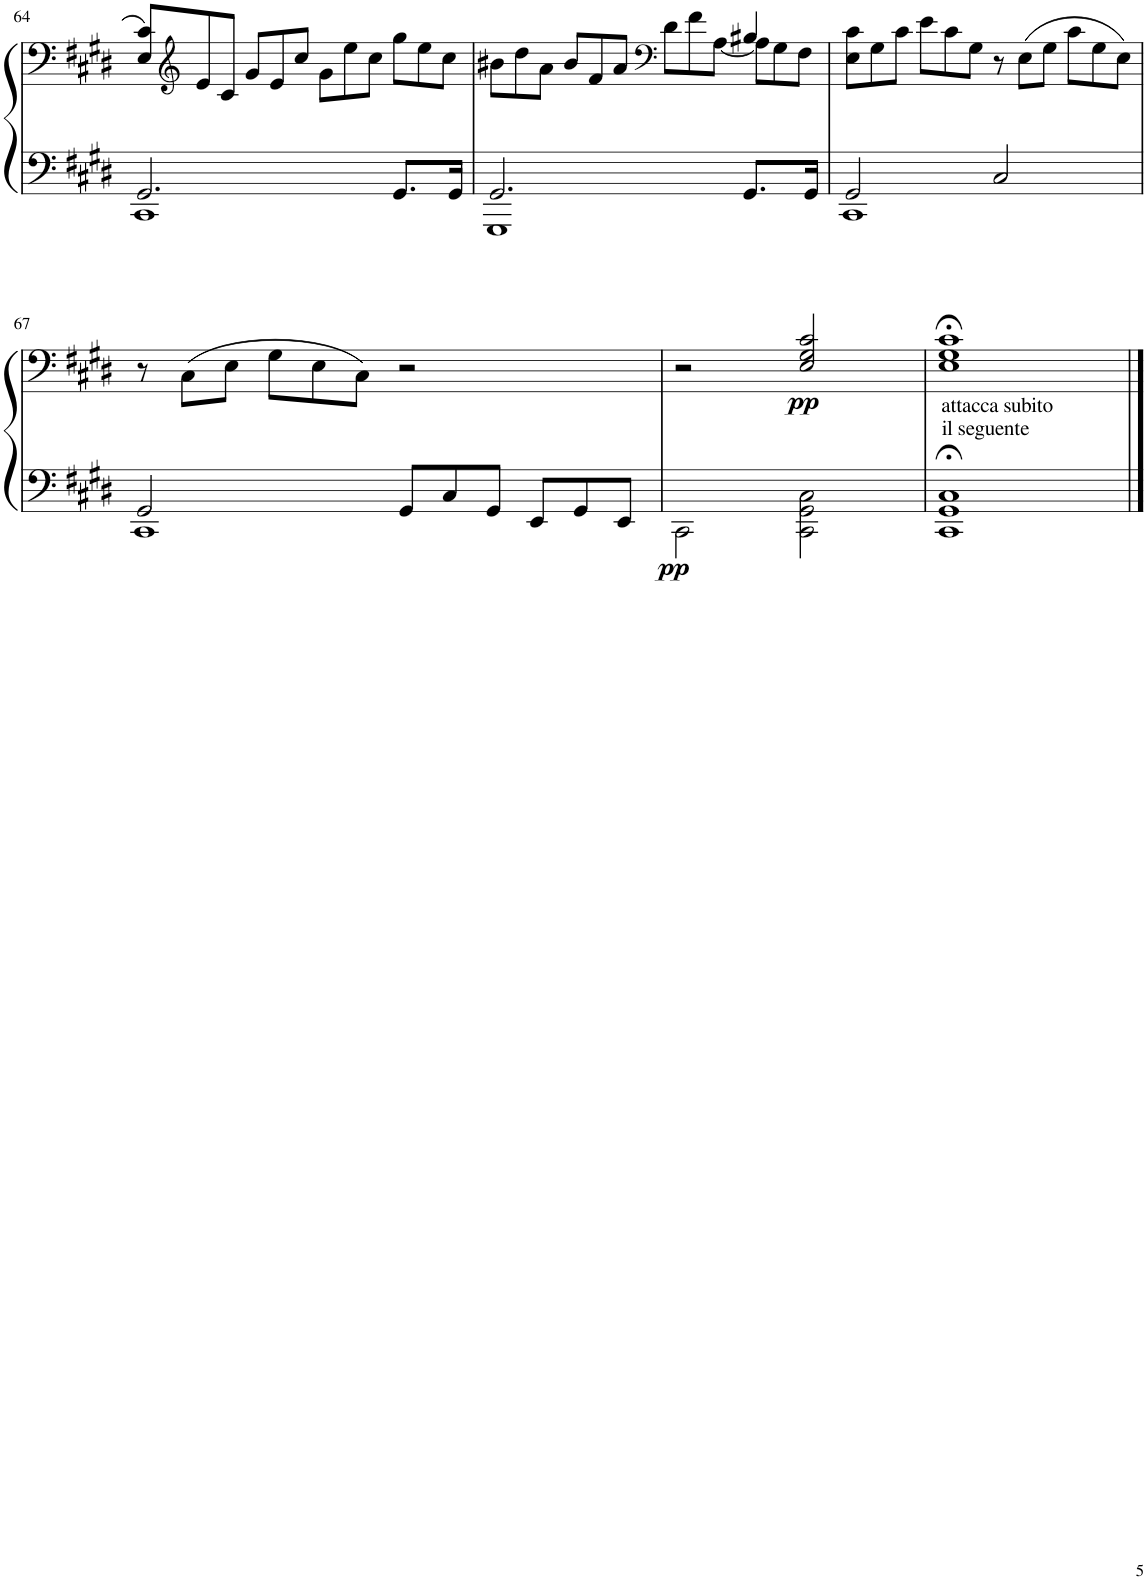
**kern	**kern	**dynam
*part1	*part1	*part1
*staff2	*staff1	*staff1/2
*I"Harpsichord	*	*
*I'Hpschd	*	*
!!LO:PB:g=z
*clefF4	*clefF4	*
*k[f#c#g#d#]	*k[f#c#g#d#]	*
*M4/4	*M4/4	*
*met(c|)	*met(c|)	*
=64	=64	=64
*^	*	*
*	*	*Xbrackettup	*
2.GG#/	1CC#	12E/ 12c#/L	.
*	*	*clefG2	*
.	.	12e/	.
.	.	12c#/J	.
.	.	12g#/L	.
.	.	12e/	.
.	.	12cc#/J	.
*	*	*brackettup	*
.	.	12g#\L	.
.	.	12ee\	.
.	.	12cc#\J	.
8.GG#/L	.	12gg#\L	.
.	.	12ee\	.
.	.	12cc#\J	.
16GG#/Jk	.	.	.
=65	=65	=65	=65
*	*	*Xbrackettup	*
*	*	*^	*
2.GG#/	1GGG#	12b#X\L	2.ryy	.
.	.	12dd#\	.	.
.	.	12a\J	.	.
.	.	12b#/L	.	.
.	.	12f#/	.	.
.	.	12a/J	.	.
*	*	*clefF4	*	*
*	*	*brackettup	*	*
.	.	12d#\L	.	.
.	.	12f#\	.	.
.	.	[12A\J	.	.
8.GG#/L	.	12A\L]	4B#X/	.
.	.	12G#\	.	.
.	.	12F#\J	.	.
16GG#/Jk	.	.	.	.
*	*	*v	*v	*
=66	=66	=66	=66
2GG#/	1CC#	12E\ 12c#\L	.
.	.	12G#\	.
.	.	12c#\J	.
.	.	12e\L	.
.	.	12c#\	.
.	.	12G#\J	.
2C#/	.	12r	.
.	.	(12E\L	.
.	.	12G#\J	.
.	.	12c#\L	.
.	.	12G#\	.
.	.	12E\J)	.
!!LO:LB:g=z
=67	=67	=67	=67
2GG#/	1CC#	12r	.
.	.	(12C#\L	.
.	.	12E\J	.
.	.	12G#\L	.
.	.	12E\	.
.	.	12C#\J)	.
*Xbrackettup	*	*	*
12GG#/L	.	2r	.
12C#/	.	.	.
12GG#/J	.	.	.
12EE/L	.	.	.
12GG#/	.	.	.
12EE/J	.	.	.
*v	*v	*	*
=68	=68	=68
!	!	!LO:DY:b=2
2CC#\	2r	pp
!	!	!LO:DY:b
2CC#\ 2GG#\ 2C#\	2E/ 2G#/ 2c#/	pp
=69	=69	=69
!LO:TX:a:t=attacca subito	!	!
!LO:TX:a:t=il seguente	!	!
1CC#;< 1GG#;< 1C#;<	1E;< 1G#;< 1c#;<	.
==	==	==
*-	*-	*-
